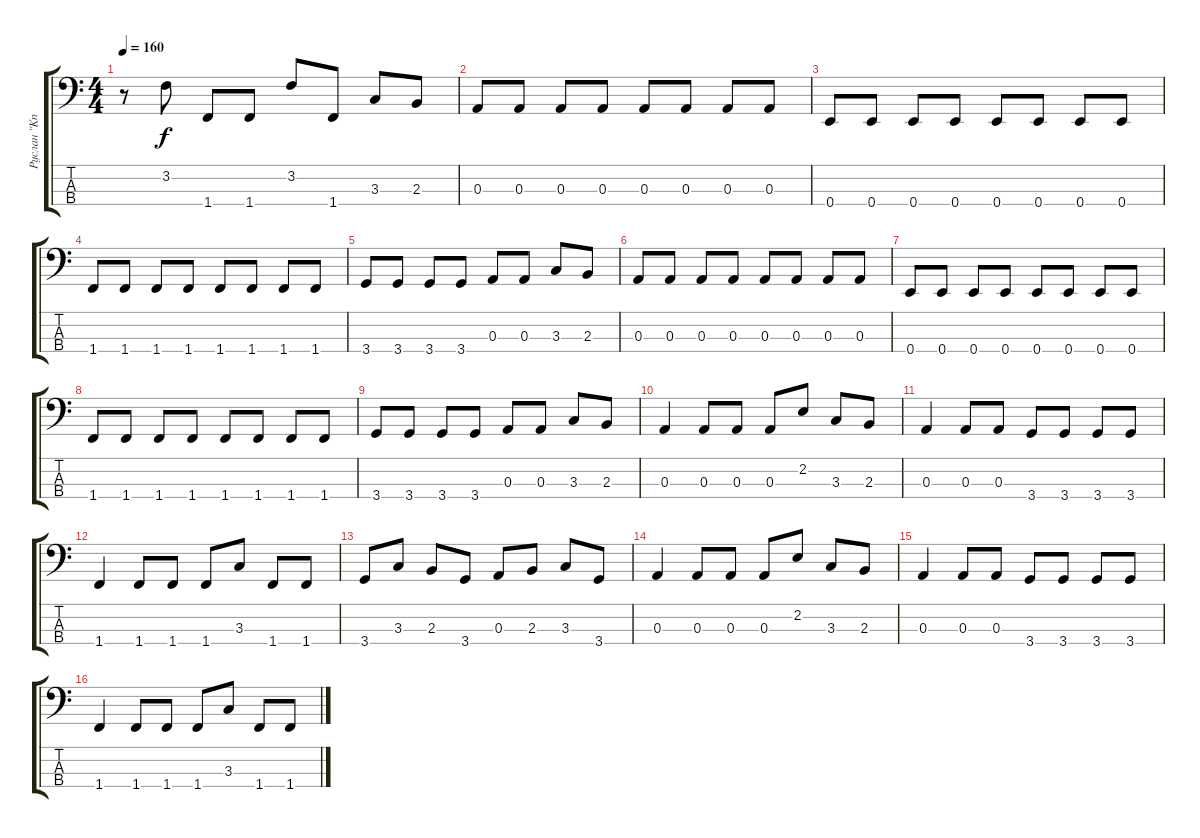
\track ("Руслан \"Kniaz\"" "Руслан \"Kn") {instrument electricbassfinger}
\staff {score tabs}
\tuning (G2 D2 A1 E1) {hide}
\ts (4 4)
\tempo 160
\clef f4
\ks c
r.8{dy f} 3.2.8 1.4.8 1.4.8 3.2.8 1.4.8 3.3.8 2.3.8 |
0.3.8 0.3.8 0.3.8 0.3.8 0.3.8 0.3.8 0.3.8 0.3.8 |
0.4.8 0.4.8 0.4.8 0.4.8 0.4.8 0.4.8 0.4.8 0.4.8 |
1.4.8 1.4.8 1.4.8 1.4.8 1.4.8 1.4.8 1.4.8 1.4.8 |
3.4.8 3.4.8 3.4.8 3.4.8 0.3.8 0.3.8 3.3.8 2.3.8 |
0.3.8 0.3.8 0.3.8 0.3.8 0.3.8 0.3.8 0.3.8 0.3.8 |
0.4.8 0.4.8 0.4.8 0.4.8 0.4.8 0.4.8 0.4.8 0.4.8 |
1.4.8 1.4.8 1.4.8 1.4.8 1.4.8 1.4.8 1.4.8 1.4.8 |
3.4.8 3.4.8 3.4.8 3.4.8 0.3.8 0.3.8 3.3.8 2.3.8 |
0.3.4 0.3.8 0.3.8 0.3.8 2.2.8 3.3.8 2.3.8 |
0.3.4 0.3.8 0.3.8 3.4.8 3.4.8 3.4.8 3.4.8 |
1.4.4 1.4.8 1.4.8 1.4.8 3.3.8 1.4.8 1.4.8 |
3.4.8 3.3.8 2.3.8 3.4.8 0.3.8 2.3.8 3.3.8 3.4.8 |
0.3.4 0.3.8 0.3.8 0.3.8 2.2.8 3.3.8 2.3.8 |
0.3.4 0.3.8 0.3.8 3.4.8 3.4.8 3.4.8 3.4.8 |
1.4.4 1.4.8 1.4.8 1.4.8 3.3.8 1.4.8 1.4.8
